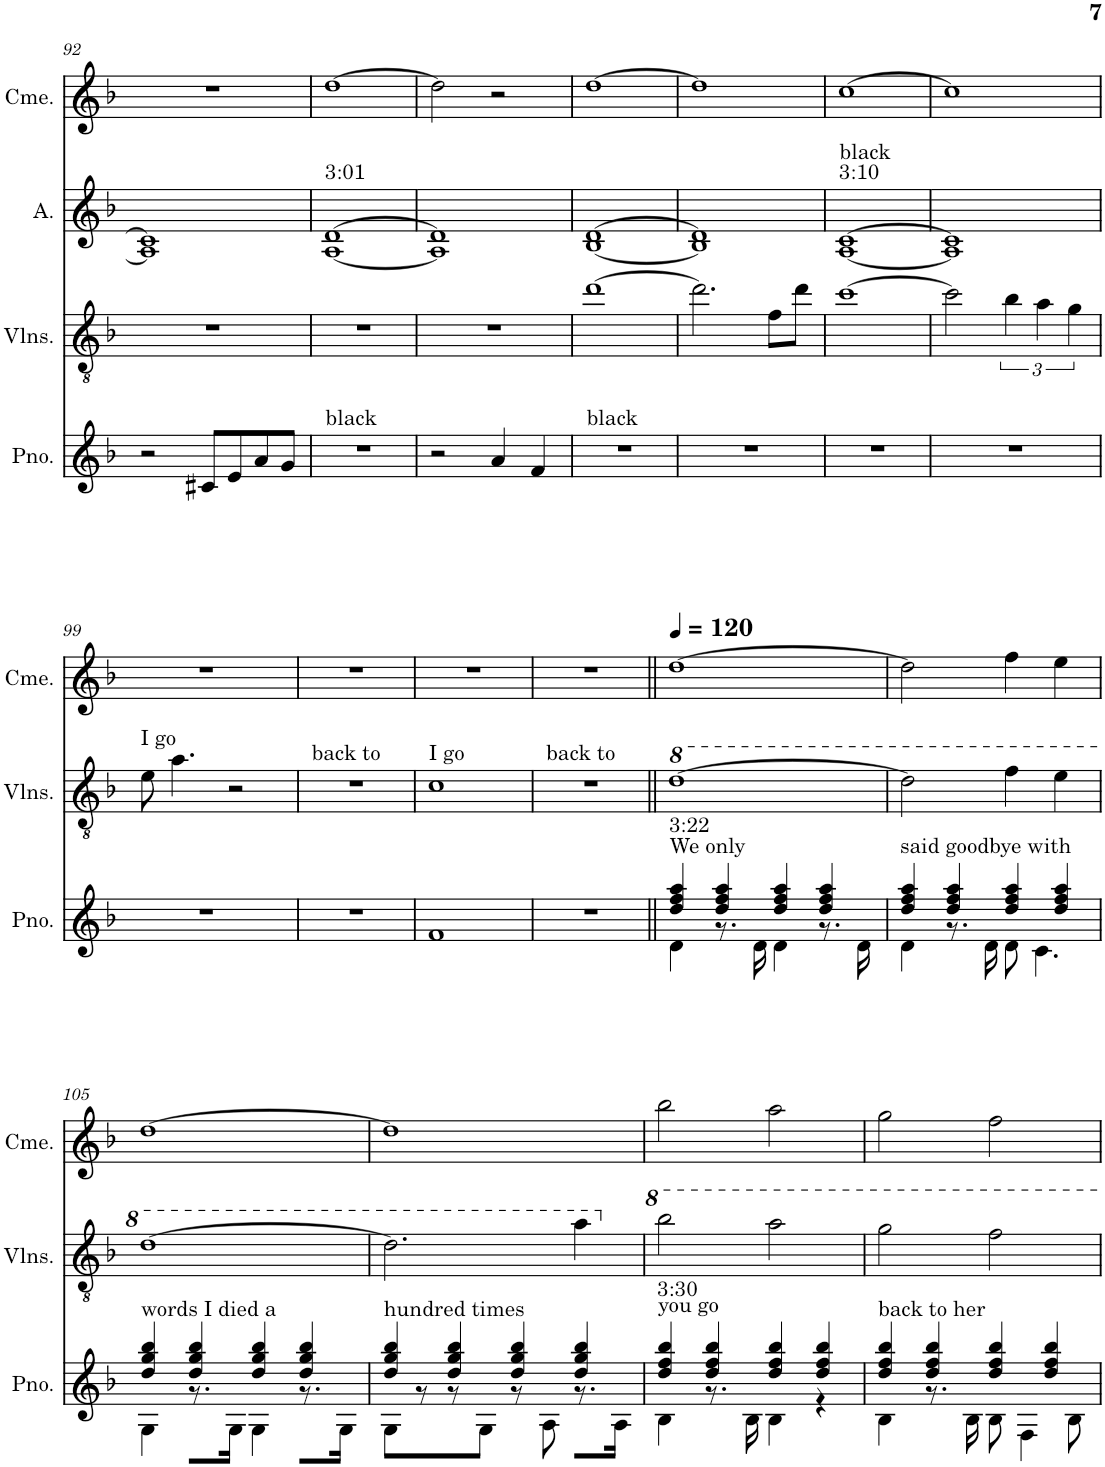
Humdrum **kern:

**kern	**kern	**kern	**kern
*part4	*part3	*part2	*part1
*staff4	*staff3	*staff2	*staff1
*I"Piano	*I"Violin 3	*I"Violin 2	*I"Violin 1
*I'Pno.	*I'Vln. 3	*I'Vln. 2	*I'Vln. 1
!!LO:PB:g=z
*clefG2	*clefGv2	*clefG2	*clefG2
*k[b-]	*k[b-]	*k[b-]	*k[b-]
*M4/4	*M4/4	*M4/4	*M4/4
=92	=92	=92	=92
2r	1r	1A] 1c#]	1r
8c#X/L	.	.	.
8e/	.	.	.
8a/	.	.	.
8g/J	.	.	.
=93	=93	=93	=93
!	!	!LO:TX:a:t=3&colon;01	!
!LO:TX:a:t=black	!	!	!
1r	1r	[1A [1d	[1dd
=94	=94	=94	=94
2r	1r	1A] 1d]	2dd\]
4a/	.	.	2r
4f/	.	.	.
=95	=95	=95	=95
!LO:TX:a:t=black	!	!	!
1r	[1dd	[1B- [1d	[1dd
=96	=96	=96	=96
1r	2.dd\]	1B-] 1d]	1dd]
.	8f\L	.	.
.	8dd\J	.	.
=97	=97	=97	=97
!	!	!LO:TX:a:t=3&colon;10	!
!	!	!LO:TX:a:t=black	!
1r	[1cc	[1A [1c	[1cc
=98	=98	=98	=98
1r	2cc\]	1A] 1c]	1cc]
.	6b-\	.	.
.	6a\	.	.
.	6g\	.	.
!!LO:LB:g=z
=99	=99	=99	=99
!	!LO:TX:a:t=I go	!	!
1r	8e\	1r	1r
.	4.a\	.	.
.	2r	.	.
=100	=100	=100	=100
!	!LO:TX:a:t=back to	!	!
1r	1r	1r	1r
=101	=101	=101	=101
!	!LO:TX:a:t=I go	!	!
1f	1c	1r	1r
=102	=102	=102	=102
!	!LO:TX:a:t=back to	!	!
1r	1r	1r	1r
=103||	=103||	=103||	=103||
*^	*	*	*
*	*	*8va	*	*
*v	*v	*	*	*
*	*	*	*MM120
*^	*	*	*
!LO:TX:a:t=We only	!	!	!	!
!LO:TX:a:t=3&colon;22	!	!	!	!
4dd/ 4ff/ 4aa/	4d\	[1dd	1r	[1dd
4dd/ 4ff/ 4aa/	8.r	.	.	.
.	16d\	.	.	.
4dd/ 4ff/ 4aa/	4d\	.	.	.
4dd/ 4ff/ 4aa/	8.r	.	.	.
.	16d\	.	.	.
=104	=104	=104	=104	=104
!LO:TX:a:t=said goodbye with	!	!	!	!
4dd/ 4ff/ 4aa/	4d\	2dd\]	1r	2dd\]
4dd/ 4ff/ 4aa/	8.r	.	.	.
.	16d\	.	.	.
4dd/ 4ff/ 4aa/	8d\	4ff\	.	4ff\
.	4.c\	.	.	.
4dd/ 4ff/ 4aa/	.	4ee\	.	4ee\
!!LO:LB:g=z
=105	=105	=105	=105	=105
!LO:TX:a:t=words I died a	!	!	!	!
4dd/ 4gg/ 4bb-/	4G\	[1dd	1r	[1dd
4dd/ 4gg/ 4bb-/	8.r	.	.	.
.	16G\Jk	.	.	.
4dd/ 4gg/ 4bb-/	4G\	.	.	.
4dd/ 4gg/ 4bb-/	8.r	.	.	.
.	16G\Jk	.	.	.
=106	=106	=106	=106	=106
!LO:TX:a:t=hundred times	!	!	!	!
4dd/ 4gg/ 4bb-/	8G\L	2.dd\]	1r	1dd]
.	8r	.	.	.
4dd/ 4gg/ 4bb-/	8r	.	.	.
.	8G\J	.	.	.
4dd/ 4gg/ 4bb-/	8r	.	.	.
.	8A\	.	.	.
4dd/ 4gg/ 4bb-/	8.r	4aa\	.	.
.	16A\Jk	.	.	.
=107	=107	=107	=107	=107
*	*	*X8va	*	*
!LO:TX:a:t=you go	!	!	!	!
!LO:TX:a:t=3&colon;30	!	!	!	!
4dd/ 4ff/ 4bb-/	4B-\	2bb-\	1r	2bb-\
4dd/ 4ff/ 4bb-/	8.r	.	.	.
.	16B-\	.	.	.
4dd/ 4ff/ 4bb-/	4B-\	2aa\	.	2aa\
4dd/ 4ff/ 4bb-/	4r	.	.	.
=108	=108	=108	=108	=108
!LO:TX:a:t=back to her	!	!	!	!
4dd/ 4ff/ 4bb-/	4B-\	2gg\	1r	2gg\
4dd/ 4ff/ 4bb-/	8.r	.	.	.
.	16B-\	.	.	.
4dd/ 4ff/ 4bb-/	8B-\	2ff\	.	2ff\
.	4F\	.	.	.
4dd/ 4ff/ 4bb-/	.	.	.	.
.	8B-\	.	.	.
*v	*v	*	*	*
=	=	=	=
*-	*-	*-	*-
